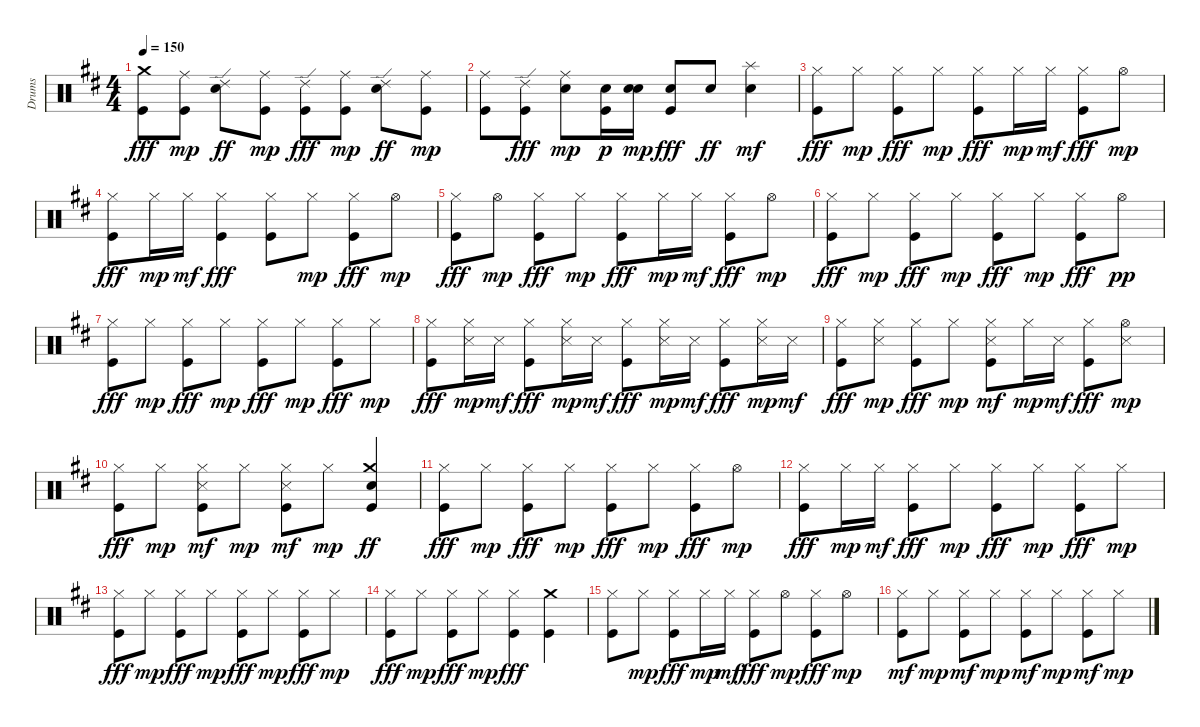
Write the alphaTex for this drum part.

\track ("Drums" "Drums") {instrument percussion}
\staff {score}
\articulation defaults
\ts (4 4)
\tempo 150
\clef neutral
\ks d
("Kick (hit)" "Crash medium (hit)").8{dy fff} ("Kick (hit)" "Ride (middle)").8{dy mp} ("Electric Snare (hit)" "Ride (edge) 2").8{dy ff} ("Kick (hit)" "Ride (middle)").8{dy mp} ("Kick (hit)" "Ride (edge) 2").8{dy fff} ("Kick (hit)" "Ride (middle)").8{dy mp} ("Electric Snare (hit)" "Ride (edge) 2").8{dy ff} ("Kick (hit)" "Ride (middle)").8{dy mp} |
("Kick (hit)" "Ride (middle)").8 ("Kick (hit)" "Ride (edge) 2").8{dy fff} ("Electric Snare (hit)" "Ride (middle)").8{dy mp} ("Kick (hit)" "Electric Snare (hit)").16{dy p} ("Electric Snare (hit)" "Electric Snare (hit)").16{dy mp} ("Kick (hit)" "Electric Snare (hit)").8{dy fff} "Electric Snare (hit)".8{dy ff} ("Electric Snare (hit)" "Splash (hit)").4{dy mf} |
("Kick (hit)" "Hi-Hat (closed)").8{dy fff} "Hi-Hat (closed)".8{dy mp} ("Kick (hit)" "Hi-Hat (closed)").8{dy fff} "Hi-Hat (closed)".8{dy mp} ("Kick (hit)" "Hi-Hat (closed)").8{dy fff} "Hi-Hat (closed)".16{dy mp} "Hi-Hat (closed)".16{dy mf} ("Kick (hit)" "Hi-Hat (closed)").8{dy fff} "Hi-Hat (open)".8{dy mp} |
("Kick (hit)" "Hi-Hat (closed)").8{dy fff} "Hi-Hat (closed)".16{dy mp} "Hi-Hat (closed)".16{dy mf} ("Kick (hit)" "Hi-Hat (closed)").4{dy fff} ("Kick (hit)" "Hi-Hat (closed)").8 "Hi-Hat (closed)".8{dy mp} ("Kick (hit)" "Hi-Hat (closed)").8{dy fff} "Hi-Hat (open)".8{dy mp} |
("Kick (hit)" "Hi-Hat (closed)").8{dy fff} "Hi-Hat (open)".8{dy mp} ("Kick (hit)" "Hi-Hat (closed)").8{dy fff} "Hi-Hat (closed)".8{dy mp} ("Kick (hit)" "Hi-Hat (closed)").8{dy fff} "Hi-Hat (closed)".16{dy mp} "Hi-Hat (closed)".16{dy mf} ("Kick (hit)" "Hi-Hat (closed)").8{dy fff} "Hi-Hat (open)".8{dy mp} |
("Kick (hit)" "Hi-Hat (closed)").8{dy fff} "Hi-Hat (closed)".8{dy mp} ("Kick (hit)" "Hi-Hat (closed)").8{dy fff} "Hi-Hat (closed)".8{dy mp} ("Kick (hit)" "Hi-Hat (closed)").8{dy fff} "Hi-Hat (closed)".8{dy mp} ("Kick (hit)" "Hi-Hat (closed)").8{dy fff} "Hi-Hat (open)".8{dy pp} |
("Kick (hit)" "Hi-Hat (closed)").8{dy fff} "Hi-Hat (closed)".8{dy mp} ("Kick (hit)" "Hi-Hat (closed)").8{dy fff} "Hi-Hat (closed)".8{dy mp} ("Kick (hit)" "Hi-Hat (closed)").8{dy fff} "Hi-Hat (closed)".8{dy mp} ("Kick (hit)" "Hi-Hat (closed)").8{dy fff} "Hi-Hat (closed)".8{dy mp} |
("Kick (hit)" "Hi-Hat (closed)").8{dy fff} ("Snare (side stick) 3" "Hi-Hat (closed)").16{dy mp} "Snare (side stick) 3".16{dy mf} ("Kick (hit)" "Hi-Hat (closed)").8{dy fff} ("Snare (side stick) 3" "Hi-Hat (closed)").16{dy mp} "Snare (side stick) 3".16{dy mf} ("Kick (hit)" "Hi-Hat (closed)").8{dy fff} ("Snare (side stick) 3" "Hi-Hat (closed)").16{dy mp} "Snare (side stick) 3".16{dy mf} ("Kick (hit)" "Hi-Hat (closed)").8{dy fff} ("Snare (side stick) 3" "Hi-Hat (closed)").16{dy mp} "Snare (side stick) 3".16{dy mf} |
("Kick (hit)" "Hi-Hat (closed)").8{dy fff} ("Snare (side stick) 3" "Hi-Hat (closed)").8{dy mp} ("Kick (hit)" "Hi-Hat (closed)").8{dy fff} "Hi-Hat (closed)".8{dy mp} ("Kick (hit)" "Snare (side stick) 3" "Hi-Hat (closed)").8{dy mf} "Hi-Hat (closed)".16{dy mp} "Snare (side stick) 3".16{dy mf} ("Kick (hit)" "Hi-Hat (closed)").8{dy fff} ("Snare (side stick) 3" "Hi-Hat (open)").8{dy mp} |
("Kick (hit)" "Hi-Hat (closed)").8{dy fff} "Hi-Hat (closed)".8{dy mp} ("Kick (hit)" "Snare (side stick) 3" "Hi-Hat (closed)").8{dy mf} "Hi-Hat (closed)".8{dy mp} ("Kick (hit)" "Snare (side stick) 3" "Hi-Hat (closed)").8{dy mf} "Hi-Hat (closed)".8{dy mp} ("Kick (hit)" "Electric Snare (hit)" "Crash medium (hit)").4{dy ff} |
("Kick (hit)" "Hi-Hat (closed)").8{dy fff} "Hi-Hat (closed)".8{dy mp} ("Kick (hit)" "Hi-Hat (closed)").8{dy fff} "Hi-Hat (closed)".8{dy mp} ("Kick (hit)" "Hi-Hat (closed)").8{dy fff} "Hi-Hat (closed)".8{dy mp} ("Kick (hit)" "Hi-Hat (closed)").8{dy fff} "Hi-Hat (open)".8{dy mp} |
("Kick (hit)" "Hi-Hat (closed)").8{dy fff} "Hi-Hat (closed)".16{dy mp} "Hi-Hat (closed)".16{dy mf} ("Kick (hit)" "Hi-Hat (closed)").8{dy fff} "Hi-Hat (closed)".8{dy mp} ("Kick (hit)" "Hi-Hat (closed)").8{dy fff} "Hi-Hat (closed)".8{dy mp} ("Kick (hit)" "Hi-Hat (closed)").8{dy fff} "Hi-Hat (closed)".8{dy mp} |
("Kick (hit)" "Hi-Hat (closed)").8{dy fff} "Hi-Hat (closed)".8{dy mp} ("Kick (hit)" "Hi-Hat (closed)").8{dy fff} "Hi-Hat (closed)".8{dy mp} ("Kick (hit)" "Hi-Hat (closed)").8{dy fff} "Hi-Hat (closed)".8{dy mp} ("Kick (hit)" "Hi-Hat (closed)").8{dy fff} "Hi-Hat (closed)".8{dy mp} |
("Kick (hit)" "Hi-Hat (closed)").8{dy fff} "Hi-Hat (closed)".8{dy mp} ("Kick (hit)" "Hi-Hat (closed)").8{dy fff} "Hi-Hat (closed)".8{dy mp} ("Kick (hit)" "Hi-Hat (closed)").4{dy fff} ("Kick (hit)" "Crash medium (hit)").4 |
("Kick (hit)" "Hi-Hat (closed)").8 "Hi-Hat (closed)".8{dy mp} ("Kick (hit)" "Hi-Hat (closed)").8{dy fff} "Hi-Hat (closed)".16{dy mp} "Hi-Hat (closed)".16{dy mf} ("Kick (hit)" "Hi-Hat (closed)").8{dy fff} "Hi-Hat (open)".8{dy mp} ("Kick (hit)" "Hi-Hat (closed)").8{dy fff} "Hi-Hat (open)".8{dy mp} |
("Kick (hit)" "Hi-Hat (closed)").8{dy mf} "Hi-Hat (closed)".8{dy mp} ("Kick (hit)" "Hi-Hat (closed)").8{dy mf} "Hi-Hat (closed)".8{dy mp} ("Kick (hit)" "Hi-Hat (closed)").8{dy mf} "Hi-Hat (closed)".8{dy mp} ("Kick (hit)" "Hi-Hat (closed)").8{dy mf} "Hi-Hat (closed)".8{dy mp}
